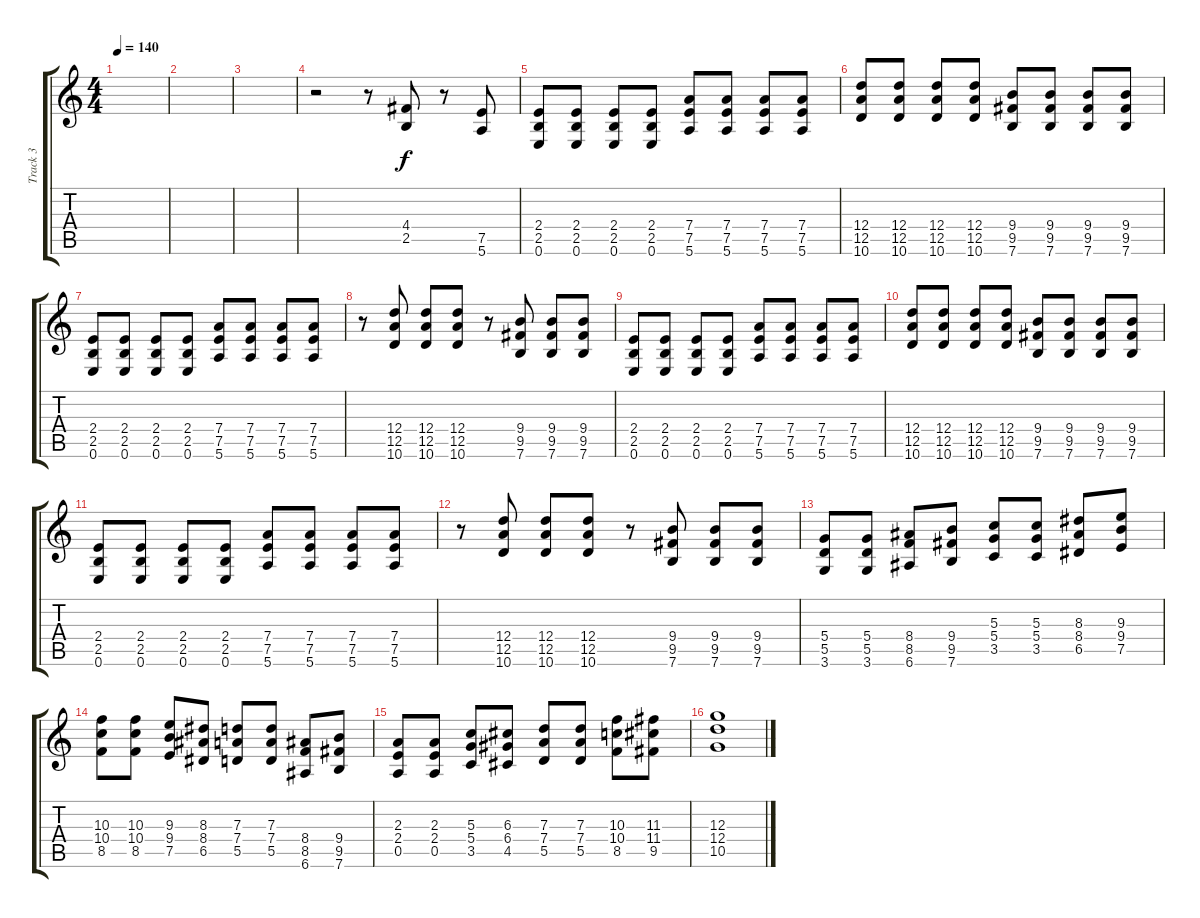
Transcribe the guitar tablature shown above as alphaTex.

\track ("Track 3" "Track 3") {instrument distortionguitar}
\staff {score tabs}
\tuning (E4 B3 G3 D3 A2 E2) {hide}
\ts (4 4)
\tempo 140
\clef g2
\ks c
|
|
|
r.2 r.8 (4.4 2.5).8 r.8 (7.5 5.6).8 |
(2.4 2.5 0.6).8 (2.4 2.5 0.6).8 (2.4 2.5 0.6).8 (2.4 2.5 0.6).8 (7.4 7.5 5.6).8 (7.4 7.5 5.6).8 (7.4 7.5 5.6).8 (7.4 7.5 5.6).8 |
(12.4 12.5 10.6).8 (12.4 12.5 10.6).8 (12.4 12.5 10.6).8 (12.4 12.5 10.6).8 (9.4 9.5 7.6).8 (9.4 9.5 7.6).8 (9.4 9.5 7.6).8 (9.4 9.5 7.6).8 |
(2.4 2.5 0.6).8 (2.4 2.5 0.6).8 (2.4 2.5 0.6).8 (2.4 2.5 0.6).8 (7.4 7.5 5.6).8 (7.4 7.5 5.6).8 (7.4 7.5 5.6).8 (7.4 7.5 5.6).8 |
r.8 (12.4 12.5 10.6).8 (12.4 12.5 10.6).8 (12.4 12.5 10.6).8 r.8 (9.4 9.5 7.6).8 (9.4 9.5 7.6).8 (9.4 9.5 7.6).8 |
(2.4 2.5 0.6).8 (2.4 2.5 0.6).8 (2.4 2.5 0.6).8 (2.4 2.5 0.6).8 (7.4 7.5 5.6).8 (7.4 7.5 5.6).8 (7.4 7.5 5.6).8 (7.4 7.5 5.6).8 |
(12.4 12.5 10.6).8 (12.4 12.5 10.6).8 (12.4 12.5 10.6).8 (12.4 12.5 10.6).8 (9.4 9.5 7.6).8 (9.4 9.5 7.6).8 (9.4 9.5 7.6).8 (9.4 9.5 7.6).8 |
(2.4 2.5 0.6).8 (2.4 2.5 0.6).8 (2.4 2.5 0.6).8 (2.4 2.5 0.6).8 (7.4 7.5 5.6).8 (7.4 7.5 5.6).8 (7.4 7.5 5.6).8 (7.4 7.5 5.6).8 |
r.8 (12.4 12.5 10.6).8 (12.4 12.5 10.6).8 (12.4 12.5 10.6).8 r.8 (9.4 9.5 7.6).8 (9.4 9.5 7.6).8 (9.4 9.5 7.6).8 |
(5.4 5.5 3.6).8 (5.4 5.5 3.6).8 (8.4 8.5 6.6).8 (9.4 9.5 7.6).8 (5.3 5.4 3.5).8 (5.3 5.4 3.5).8 (8.3 8.4 6.5).8 (9.3 9.4 7.5).8 |
(10.3 10.4 8.5).8 (10.3 10.4 8.5).8 (9.3 9.4 7.5).8 (8.3 8.4 6.5).8 (7.3 7.4 5.5).8 (7.3 7.4 5.5).8 (8.4 8.5 6.6).8 (9.4 9.5 7.6).8 |
(2.3 2.4 0.5).8 (2.3 2.4 0.5).8 (5.3 5.4 3.5).8 (6.3 6.4 4.5).8 (7.3 7.4 5.5).8 (7.3 7.4 5.5).8 (10.3 10.4 8.5).8 (11.3 11.4 9.5).8 |
(12.3 12.4 10.5).1
